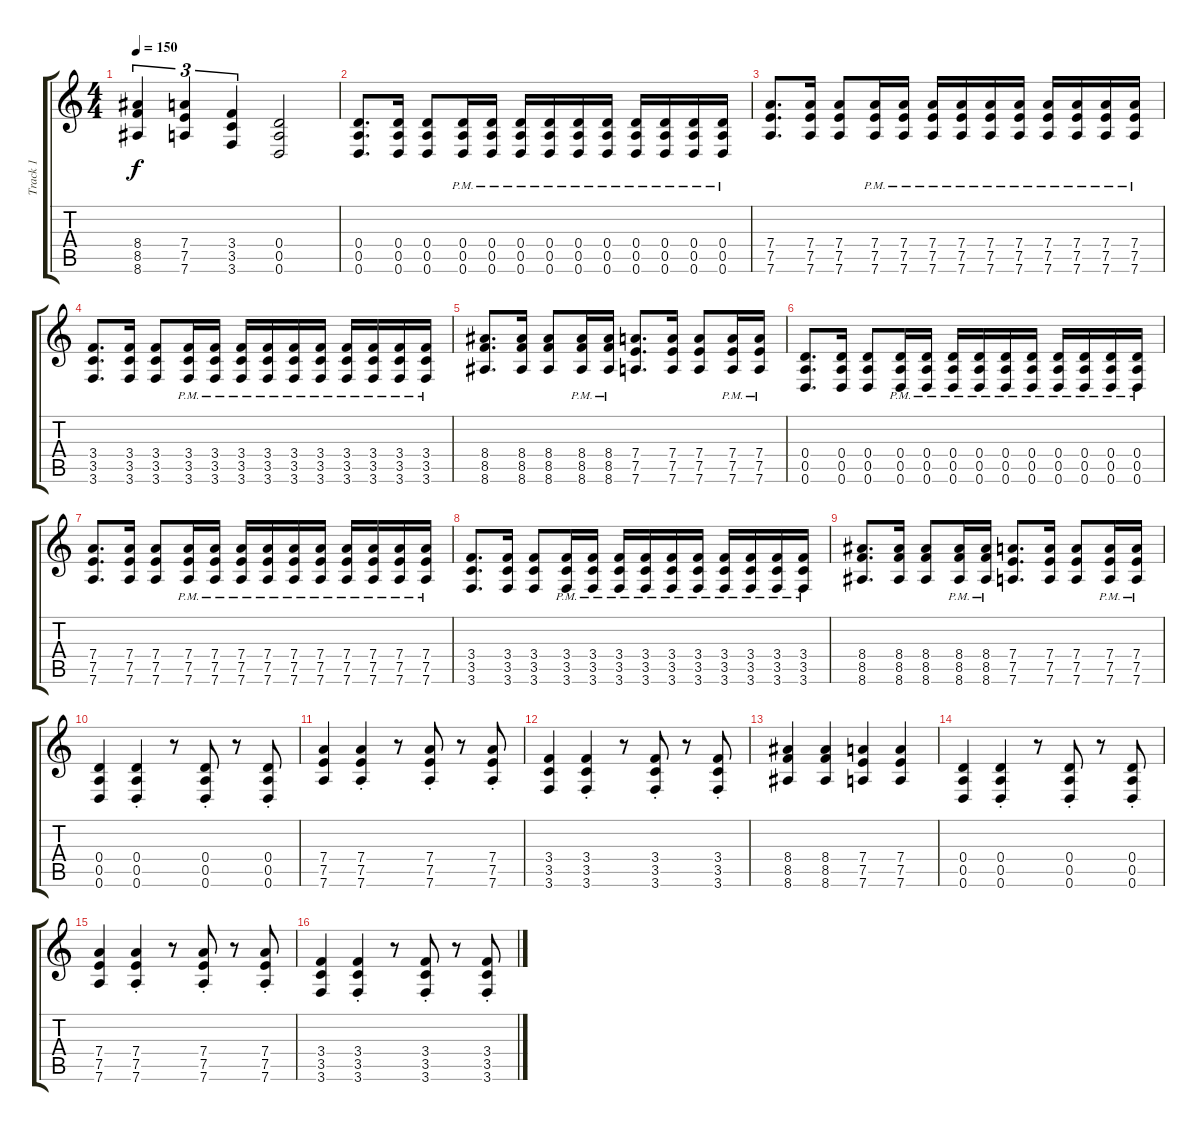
\track ("Track 1" "Track 1") {instrument distortionguitar}
\staff {score tabs}
\tuning (E4 B3 G3 D3 A2 D2) {hide}
\ts (4 4)
\tempo 150
\clef g2
\ks c
(8.4 8.5 8.6).4{tu (3 2) dy f} (7.4 7.5 7.6).4{tu (3 2)} (3.4 3.5 3.6).4{tu (3 2)} (0.4 0.5 0.6).2 |
(0.4 0.5 0.6).8{d} (0.4 0.5 0.6).16 (0.4 0.5 0.6).8 (0.4{pm} 0.5{pm} 0.6{pm}).16 (0.4{pm} 0.5{pm} 0.6{pm}).16 (0.4{pm} 0.5{pm} 0.6{pm}).16 (0.4{pm} 0.5{pm} 0.6{pm}).16 (0.4{pm} 0.5{pm} 0.6{pm}).16 (0.4{pm} 0.5{pm} 0.6{pm}).16 (0.4{pm} 0.5{pm} 0.6{pm}).16 (0.4{pm} 0.5{pm} 0.6{pm}).16 (0.4{pm} 0.5{pm} 0.6{pm}).16 (0.4{pm} 0.5{pm} 0.6{pm}).16 |
(7.4 7.5 7.6).8{d} (7.4 7.5 7.6).16 (7.4 7.5 7.6).8 (7.4{pm} 7.5{pm} 7.6{pm}).16 (7.4{pm} 7.5{pm} 7.6{pm}).16 (7.4{pm} 7.5{pm} 7.6{pm}).16 (7.4{pm} 7.5{pm} 7.6{pm}).16 (7.4{pm} 7.5{pm} 7.6{pm}).16 (7.4{pm} 7.5{pm} 7.6{pm}).16 (7.4{pm} 7.5{pm} 7.6{pm}).16 (7.4{pm} 7.5{pm} 7.6{pm}).16 (7.4{pm} 7.5{pm} 7.6{pm}).16 (7.4{pm} 7.5{pm} 7.6{pm}).16 |
(3.4 3.5 3.6).8{d} (3.4 3.5 3.6).16 (3.4 3.5 3.6).8 (3.4{pm} 3.5{pm} 3.6{pm}).16 (3.4{pm} 3.5{pm} 3.6{pm}).16 (3.4{pm} 3.5{pm} 3.6{pm}).16 (3.4{pm} 3.5{pm} 3.6{pm}).16 (3.4{pm} 3.5{pm} 3.6{pm}).16 (3.4{pm} 3.5{pm} 3.6{pm}).16 (3.4{pm} 3.5{pm} 3.6{pm}).16 (3.4{pm} 3.5{pm} 3.6{pm}).16 (3.4{pm} 3.5{pm} 3.6{pm}).16 (3.4{pm} 3.5{pm} 3.6{pm}).16 |
(8.4 8.5 8.6).8{d} (8.4 8.5 8.6).16 (8.4 8.5 8.6).8 (8.4{pm} 8.5 8.6).16 (8.4{pm} 8.5 8.6).16 (7.4 7.5 7.6).8{d} (7.4 7.5 7.6).16 (7.4 7.5 7.6).8 (7.4{pm} 7.5 7.6).16 (7.4{pm} 7.5 7.6).16 |
(0.4 0.5 0.6).8{d} (0.4 0.5 0.6).16 (0.4 0.5 0.6).8 (0.4{pm} 0.5{pm} 0.6{pm}).16 (0.4{pm} 0.5{pm} 0.6{pm}).16 (0.4{pm} 0.5{pm} 0.6{pm}).16 (0.4{pm} 0.5{pm} 0.6{pm}).16 (0.4{pm} 0.5{pm} 0.6{pm}).16 (0.4{pm} 0.5{pm} 0.6{pm}).16 (0.4{pm} 0.5{pm} 0.6{pm}).16 (0.4{pm} 0.5{pm} 0.6{pm}).16 (0.4{pm} 0.5{pm} 0.6{pm}).16 (0.4{pm} 0.5{pm} 0.6{pm}).16 |
(7.4 7.5 7.6).8{d} (7.4 7.5 7.6).16 (7.4 7.5 7.6).8 (7.4{pm} 7.5{pm} 7.6{pm}).16 (7.4{pm} 7.5{pm} 7.6{pm}).16 (7.4{pm} 7.5{pm} 7.6{pm}).16 (7.4{pm} 7.5{pm} 7.6{pm}).16 (7.4{pm} 7.5{pm} 7.6{pm}).16 (7.4{pm} 7.5{pm} 7.6{pm}).16 (7.4{pm} 7.5{pm} 7.6{pm}).16 (7.4{pm} 7.5{pm} 7.6{pm}).16 (7.4{pm} 7.5{pm} 7.6{pm}).16 (7.4{pm} 7.5{pm} 7.6{pm}).16 |
(3.4 3.5 3.6).8{d} (3.4 3.5 3.6).16 (3.4 3.5 3.6).8 (3.4{pm} 3.5{pm} 3.6{pm}).16 (3.4{pm} 3.5{pm} 3.6{pm}).16 (3.4{pm} 3.5{pm} 3.6{pm}).16 (3.4{pm} 3.5{pm} 3.6{pm}).16 (3.4{pm} 3.5{pm} 3.6{pm}).16 (3.4{pm} 3.5{pm} 3.6{pm}).16 (3.4{pm} 3.5{pm} 3.6{pm}).16 (3.4{pm} 3.5{pm} 3.6{pm}).16 (3.4{pm} 3.5{pm} 3.6{pm}).16 (3.4{pm} 3.5{pm} 3.6{pm}).16 |
(8.4 8.5 8.6).8{d} (8.4 8.5 8.6).16 (8.4 8.5 8.6).8 (8.4{pm} 8.5 8.6).16 (8.4{pm} 8.5 8.6).16 (7.4 7.5 7.6).8{d} (7.4 7.5 7.6).16 (7.4 7.5 7.6).8 (7.4{pm} 7.5 7.6).16 (7.4{pm} 7.5 7.6).16 |
(0.4 0.5 0.6).4 (0.4{st} 0.5 0.6).4 r.8 (0.4{st} 0.5 0.6).8 r.8 (0.4 0.5{st} 0.6).8 |
(7.4 7.5 7.6).4 (7.4{st} 7.5 7.6).4 r.8 (7.4{st} 7.5 7.6).8 r.8 (7.4 7.5{st} 7.6).8 |
(3.4 3.5 3.6).4 (3.4{st} 3.5 3.6).4 r.8 (3.4{st} 3.5 3.6).8 r.8 (3.4 3.5{st} 3.6).8 |
(8.4 8.5 8.6).4 (8.4 8.5 8.6).4 (7.4 7.5 7.6).4 (7.4 7.5 7.6).4 |
(0.4 0.5 0.6).4 (0.4{st} 0.5 0.6).4 r.8 (0.4{st} 0.5 0.6).8 r.8 (0.4 0.5{st} 0.6).8 |
(7.4 7.5 7.6).4 (7.4{st} 7.5 7.6).4 r.8 (7.4{st} 7.5 7.6).8 r.8 (7.4 7.5{st} 7.6).8 |
(3.4 3.5 3.6).4 (3.4{st} 3.5 3.6).4 r.8 (3.4{st} 3.5 3.6).8 r.8 (3.4 3.5{st} 3.6).8
